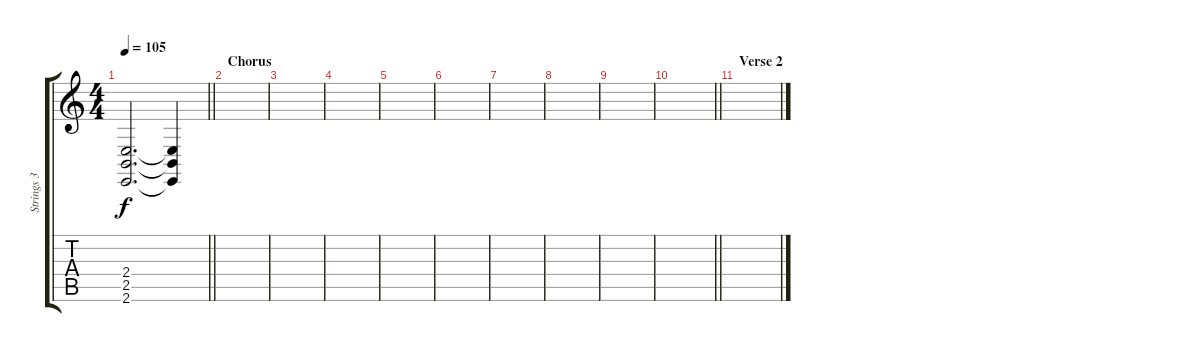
\track ("Strings 3" "Strings 3") {instrument stringensemble2}
\staff {score tabs}
\tuning (E4 B3 G3 D3 A2 D2) {hide}
\ts (4 4)
\tempo 105
\clef g2
\barLineRight lightlight
\ks c
(2.4{t} 2.5{t} 2.6{t}).2{d dy f} (2.4{t} 2.5{t} 2.6{t}).4 |
\section ("" "Chorus ")
|
|
|
|
|
|
|
|
\barLineRight lightlight
|
\section ("" "Verse 2")
